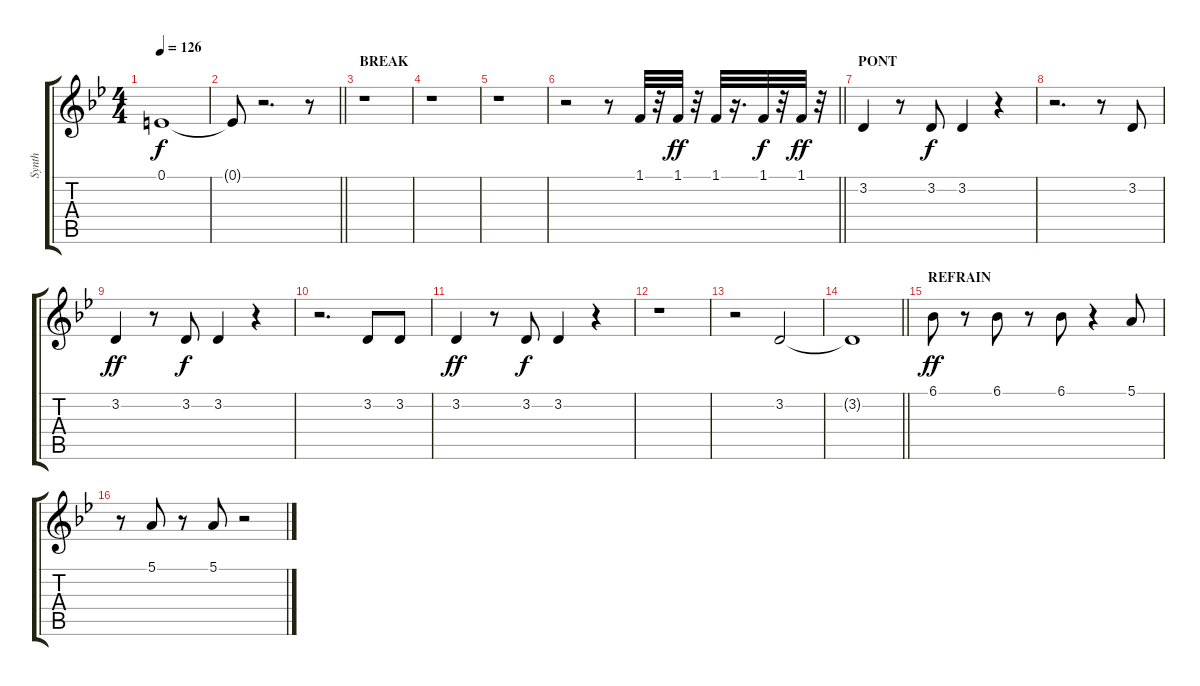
\track ("Synth" "Synth") {instrument lead3calliope}
\staff {score tabs}
\tuning (E4 B3 G3 D3 A2 E2) {hide}
\ts (4 4)
\tempo 126
\clef g2
\ks bb
0.1{t}.1{dy f} |
\barLineRight lightlight
0.1{t}.8 r.2{d} r.8 |
\section ("" "BREAK")
r.1 |
r.1 |
r.1 |
\barLineRight lightlight
r.2 r.8 1.1.32 r.32 1.1.32{dy ff} r.32 1.1.32 r.16{d} 1.1.32{dy f} r.32 1.1.32{dy ff} r.32 |
\section ("" "PONT")
3.2.4 r.8 3.2.8{dy f} 3.2.4 r.4 |
r.2{d} r.8 3.2.8 |
3.2.4{dy ff} r.8 3.2.8{dy f} 3.2.4 r.4 |
r.2{d} 3.2.8 3.2.8 |
3.2.4{dy ff} r.8 3.2.8{dy f} 3.2.4 r.4 |
r.1 |
r.2 3.2.2 |
\barLineRight lightlight
3.2{t}.1 |
\section ("" "REFRAIN")
6.1.8{dy ff} r.8 6.1.8 r.8 6.1.8 r.4 5.1.8 |
r.8 5.1.8 r.8 5.1.8 r.2
